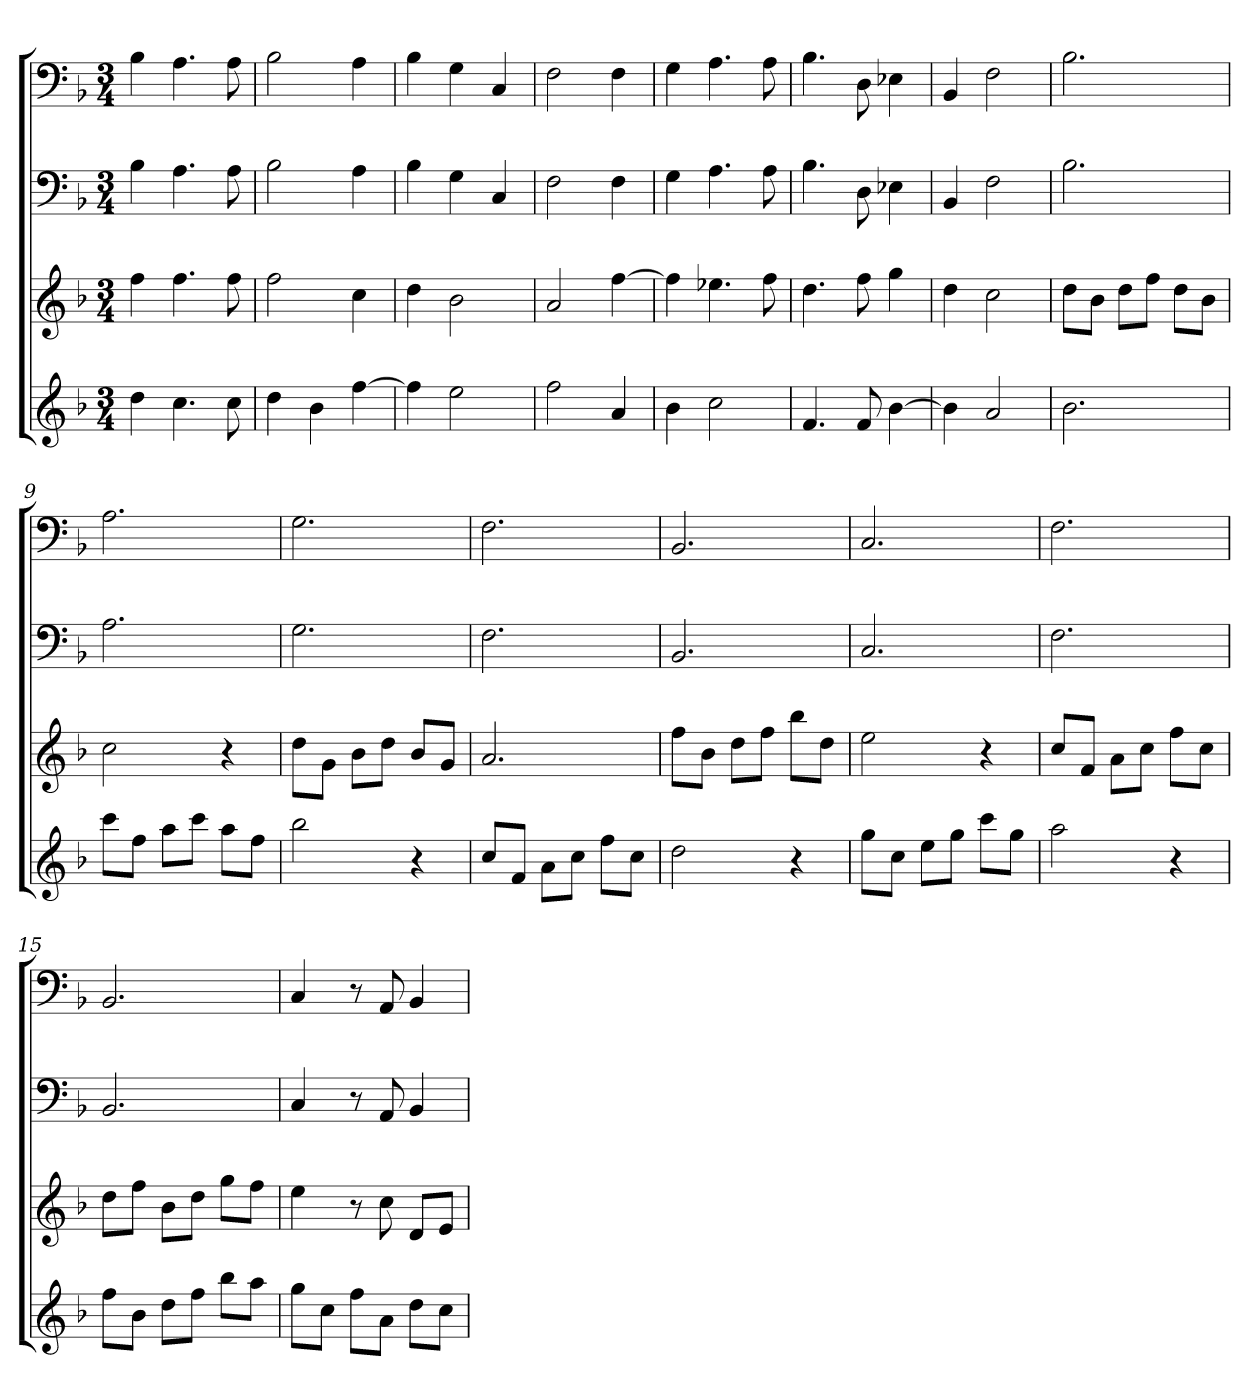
**kern	**kern	**kern	**kern
*part4	*part3	*part2	*part1
*staff4	*staff3	*staff2	*staff1
*k[b-]	*k[b-]	*k[b-]	*k[b-]
*F:	*F:	*F:	*F:
*M3/4	*M3/4	*M3/4	*M3/4
=1	=1	=1	=1
4dd	4ff	4B-	4B-
4.cc	4.ff	4.A	4.A
8cc	8ff	8A	8A
=2	=2	=2	=2
4dd	2ff	2B-	2B-
4b-	.	.	.
[4ff	4cc	4A	4A
=3	=3	=3	=3
4ff]	4dd	4B-	4B-
2ee	2b-	4G	4G
.	.	4C	4C
=4	=4	=4	=4
2ff	2a	2F	2F
4a	[4ff	4F	4F
=5	=5	=5	=5
4b-	4ff]	4G	4G
2cc	4.ee-X	4.A	4.A
.	8ff	8A	8A
=6	=6	=6	=6
4.f	4.dd	4.B-	4.B-
8f	8ff	8D	8D
[4b-	4gg	4E-X	4E-X
=7	=7	=7	=7
4b-]	4dd	4BB-	4BB-
2a	2cc	2F	2F
=8	=8	=8	=8
2.b-	8ddL	2.B-	2.B-
.	8b-J	.	.
.	8ddL	.	.
.	8ffJ	.	.
.	8ddL	.	.
.	8b-J	.	.
=9	=9	=9	=9
8cccL	2cc	2.A	2.A
8ffJ	.	.	.
8aaL	.	.	.
8cccJ	.	.	.
8aaL	4r	.	.
8ffJ	.	.	.
=10	=10	=10	=10
2bb-	8ddL	2.G	2.G
.	8gJ	.	.
.	8b-L	.	.
.	8ddJ	.	.
4r	8b-L	.	.
.	8gJ	.	.
=11	=11	=11	=11
8ccL	2.a	2.F	2.F
8fJ	.	.	.
8aL	.	.	.
8ccJ	.	.	.
8ffL	.	.	.
8ccJ	.	.	.
=12	=12	=12	=12
2dd	8ffL	2.BB-	2.BB-
.	8b-J	.	.
.	8ddL	.	.
.	8ffJ	.	.
4r	8bb-L	.	.
.	8ddJ	.	.
=13	=13	=13	=13
8ggL	2ee	2.C	2.C
8ccJ	.	.	.
8eeL	.	.	.
8ggJ	.	.	.
8cccL	4r	.	.
8ggJ	.	.	.
=14	=14	=14	=14
2aa	8ccL	2.F	2.F
.	8fJ	.	.
.	8aL	.	.
.	8ccJ	.	.
4r	8ffL	.	.
.	8ccJ	.	.
=15	=15	=15	=15
8ffL	8ddL	2.BB-	2.BB-
8b-J	8ffJ	.	.
8ddL	8b-L	.	.
8ffJ	8ddJ	.	.
8bb-L	8ggL	.	.
8aaJ	8ffJ	.	.
=16	=16	=16	=16
8ggL	4ee	4C	4C
8ccJ	.	.	.
8ffL	8r	8r	8r
8aJ	8cc	8AA	8AA
8ddL	8dL	4BB-	4BB-
8ccJ	8eJ	.	.
=	=	=	=
*-	*-	*-	*-
